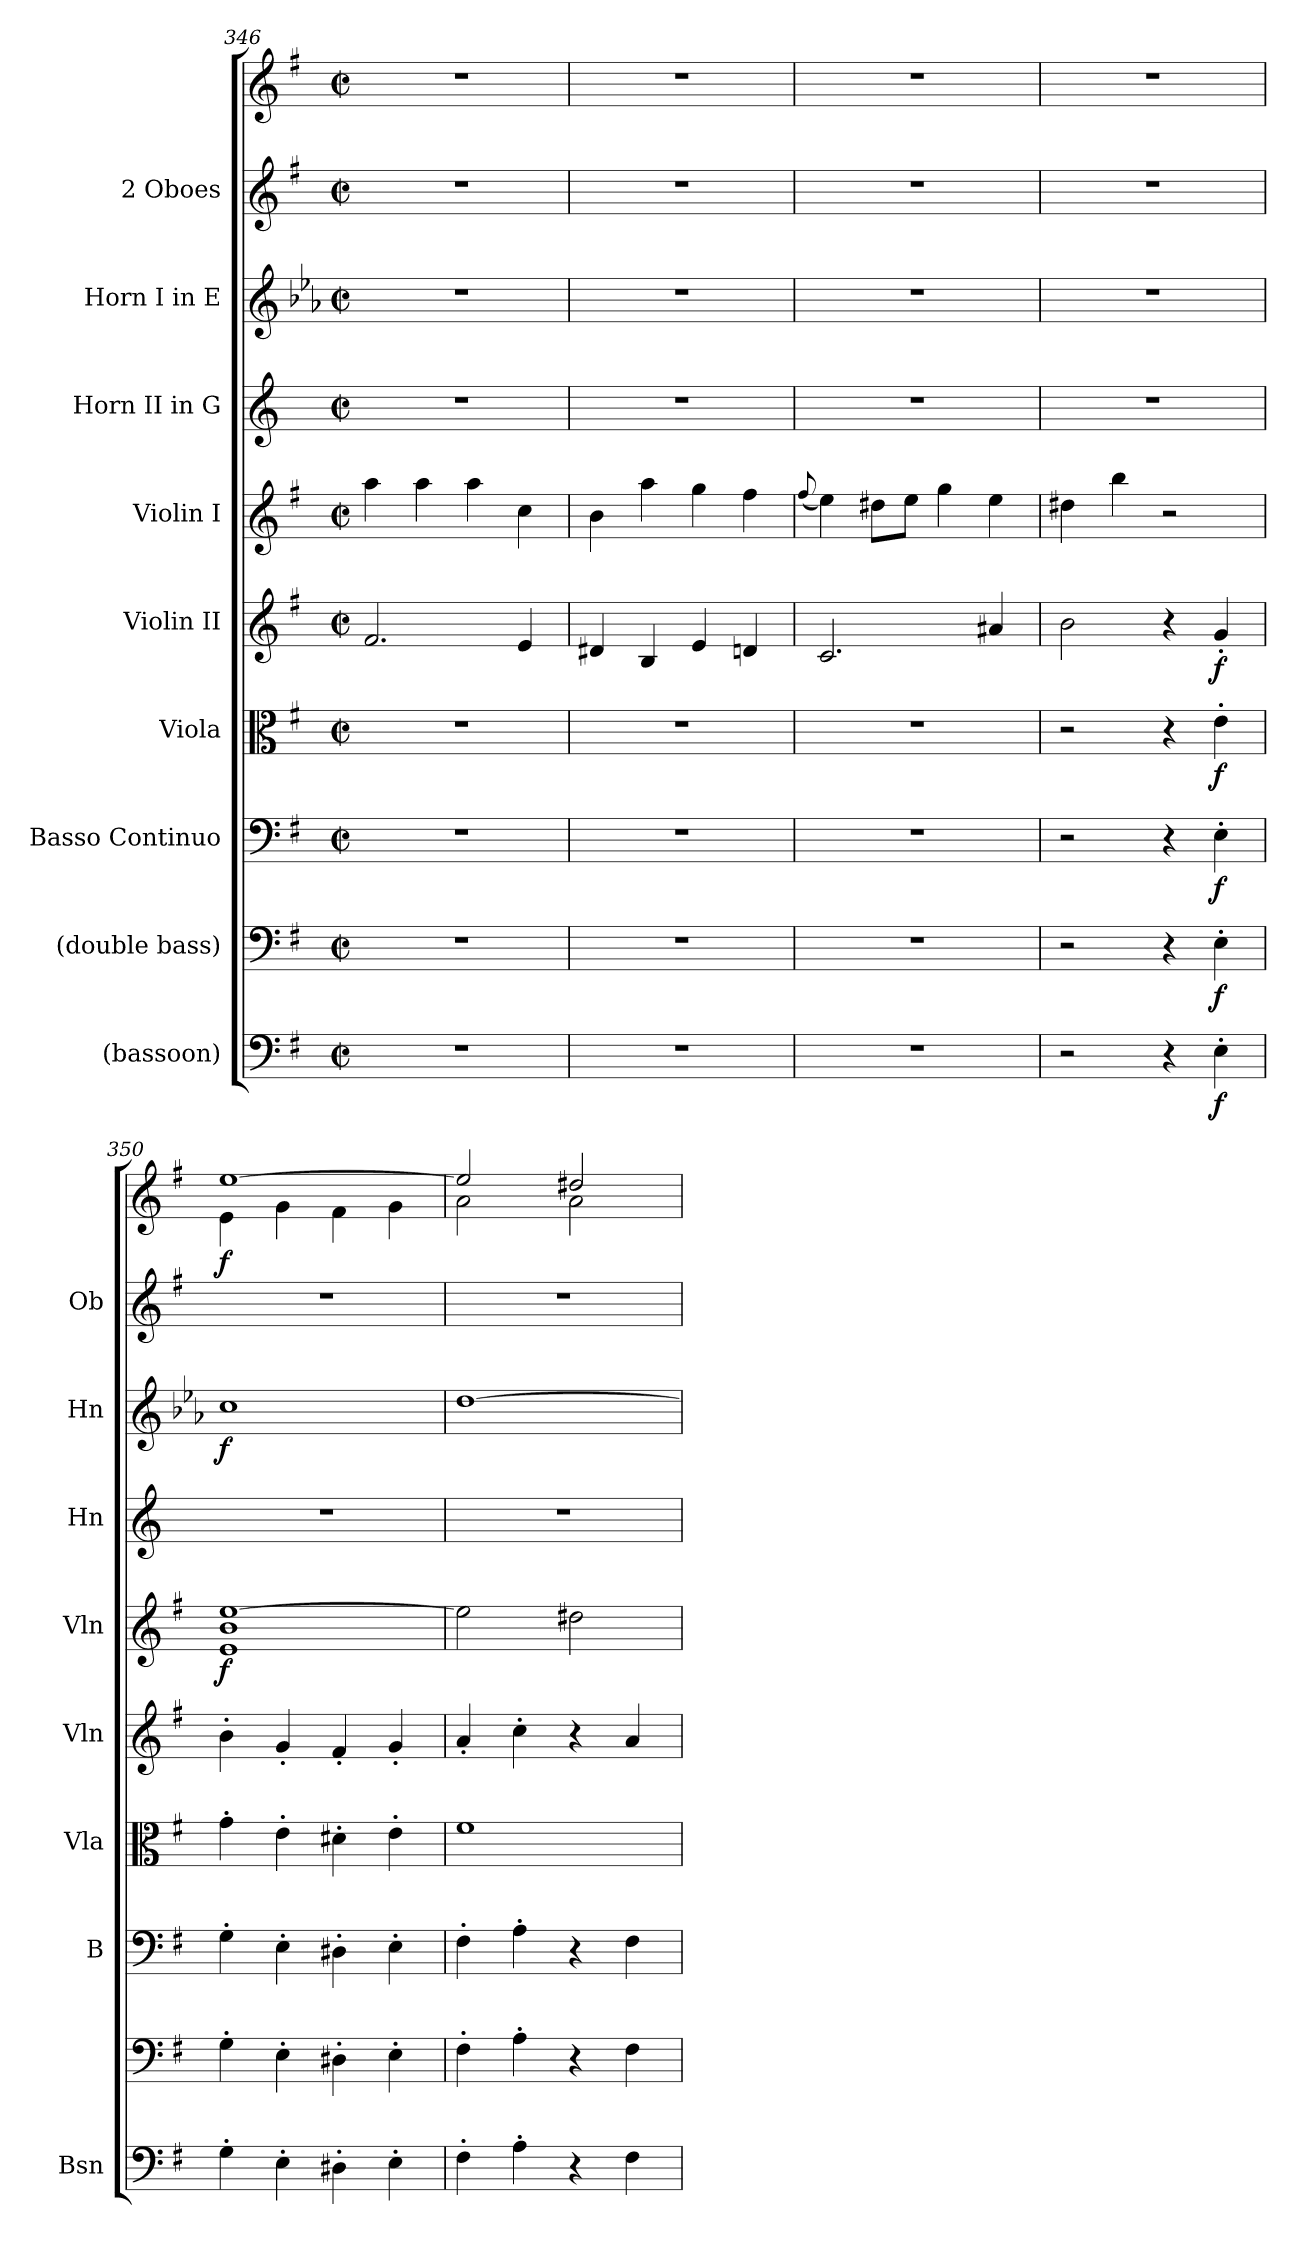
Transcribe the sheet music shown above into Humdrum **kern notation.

**kern	**dynam	**kern	**dynam	**kern	**dynam	**kern	**dynam	**kern	**dynam	**kern	**dynam	**kern	**kern	**dynam	**kern	**kern	**dynam
*part9	*part9	*part8	*part8	*part7	*part7	*part6	*part6	*part5	*part5	*part4	*part4	*part3	*part2	*part2	*part1	*part1	*part1
*staff10	*staff10	*staff9	*staff9	*staff8	*staff8	*staff7	*staff7	*staff6	*staff6	*staff5	*staff5	*staff4	*staff3	*staff3	*staff2	*staff1	*staff1/2
*I"(bassoon)	*	*I"(double bass)	*	*I"Basso Continuo	*	*I"Viola	*	*I"Violin II	*	*I"Violin I	*	*I"Horn II in G	*I"Horn I in E	*	*I"2 Oboes	*	*
*I'Bsn	*	*	*	*I'B	*	*I'Vla	*	*I'Vln	*	*I'Vln	*	*I'Hn	*I'Hn	*	*I'Ob	*	*
*clefF4	*	*clefF4	*	*clefF4	*	*clefC3	*	*clefG2	*	*clefG2	*	*clefG2	*clefG2	*	*clefG2	*clefG2	*
*	*	*	*	*	*	*	*	*	*	*	*	*ITrd3c5	*ITrd5c8	*	*	*	*
*k[f#]	*	*k[f#]	*	*k[f#]	*	*k[f#]	*	*k[f#]	*	*k[f#]	*	*k[f#]	*k[f#]	*	*k[f#]	*k[f#]	*
*M2/2	*	*M2/2	*	*M2/2	*	*M2/2	*	*M2/2	*	*M2/2	*	*M2/2	*M2/2	*	*M2/2	*M2/2	*
*met(c|)	*	*met(c|)	*	*met(c|)	*	*met(c|)	*	*met(c|)	*	*met(c|)	*	*met(c|)	*met(c|)	*	*met(c|)	*met(c|)	*
=346	=346	=346	=346	=346	=346	=346	=346	=346	=346	=346	=346	=346	=346	=346	=346	=346	=346
1r	.	1r	.	1r	.	1r	.	2.f#	.	4aa	.	1r	1r	.	1r	1r	.
.	.	.	.	.	.	.	.	.	.	4aa	.	.	.	.	.	.	.
.	.	.	.	.	.	.	.	.	.	4aa	.	.	.	.	.	.	.
.	.	.	.	.	.	.	.	4e	.	4cc	.	.	.	.	.	.	.
=347	=347	=347	=347	=347	=347	=347	=347	=347	=347	=347	=347	=347	=347	=347	=347	=347	=347
1r	.	1r	.	1r	.	1r	.	4d#X	.	4b	.	1r	1r	.	1r	1r	.
.	.	.	.	.	.	.	.	4B	.	4aa	.	.	.	.	.	.	.
.	.	.	.	.	.	.	.	4e	.	4gg	.	.	.	.	.	.	.
.	.	.	.	.	.	.	.	4dn	.	4ff#	.	.	.	.	.	.	.
=348	=348	=348	=348	=348	=348	=348	=348	=348	=348	=348	=348	=348	=348	=348	=348	=348	=348
.	.	.	.	.	.	.	.	.	.	(8qqff#/	.	.	.	.	.	.	.
1r	.	1r	.	1r	.	1r	.	2.c	.	4ee)	.	1r	1r	.	1r	1r	.
.	.	.	.	.	.	.	.	.	.	8dd#XL	.	.	.	.	.	.	.
.	.	.	.	.	.	.	.	.	.	8eeJ	.	.	.	.	.	.	.
.	.	.	.	.	.	.	.	.	.	4gg	.	.	.	.	.	.	.
.	.	.	.	.	.	.	.	4a#X	.	4ee	.	.	.	.	.	.	.
=349	=349	=349	=349	=349	=349	=349	=349	=349	=349	=349	=349	=349	=349	=349	=349	=349	=349
2r	.	2r	.	2r	.	2r	.	2b	.	4dd#X	.	1r	1r	.	1r	1r	.
.	.	.	.	.	.	.	.	.	.	4bb	.	.	.	.	.	.	.
4r	.	4r	.	4r	.	4r	.	4r	.	2r	.	.	.	.	.	.	.
4E'	f	4E'	f	4E'	f	4e'	f	4g'	f	.	.	.	.	.	.	.	.
=350	=350	=350	=350	=350	=350	=350	=350	=350	=350	=350	=350	=350	=350	=350	=350	=350	=350
*	*	*	*	*	*	*	*	*	*	*	*	*	*	*	*	*^	*
4G'	.	4G'	.	4G'	.	4g'	.	4b'	.	1e 1b [1ee	f	1r	1e	f	1r	[1ee	4e	f
4E'	.	4E'	.	4E'	.	4e'	.	4g'	.	.	.	.	.	.	.	.	4g	.
4D#X'	.	4D#X'	.	4D#X'	.	4d#X'	.	4f#'	.	.	.	.	.	.	.	.	4f#	.
4E'	.	4E'	.	4E'	.	4e'	.	4g'	.	.	.	.	.	.	.	.	4g	.
=351	=351	=351	=351	=351	=351	=351	=351	=351	=351	=351	=351	=351	=351	=351	=351	=351	=351	=351
4F#'	.	4F#'	.	4F#'	.	1f#	.	4a'	.	2ee]	.	1r	[1f#	.	1r	2ee]	2a	.
4A'	.	4A'	.	4A'	.	.	.	4cc'	.	.	.	.	.	.	.	.	.	.
4r	.	4r	.	4r	.	.	.	4r	.	2dd#X	.	.	.	.	.	2dd#X	2a	.
4F#	.	4F#	.	4F#	.	.	.	4a	.	.	.	.	.	.	.	.	.	.
*	*	*	*	*	*	*	*	*	*	*	*	*	*	*	*	*v	*v	*
=	=	=	=	=	=	=	=	=	=	=	=	=	=	=	=	=	=
*-	*-	*-	*-	*-	*-	*-	*-	*-	*-	*-	*-	*-	*-	*-	*-	*-	*-
